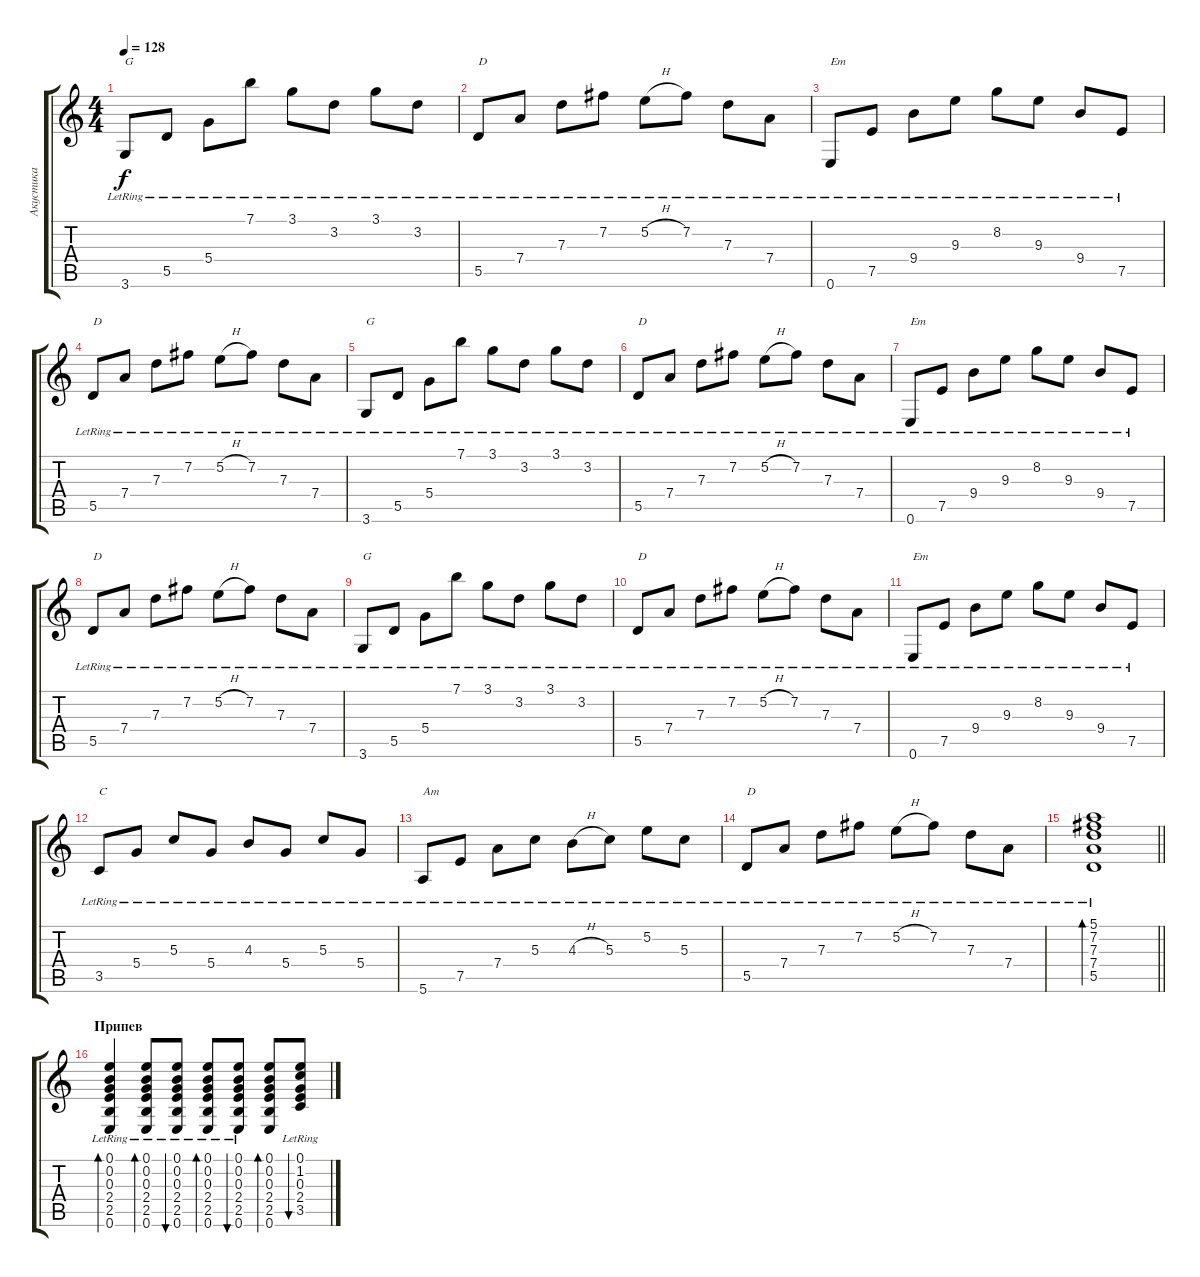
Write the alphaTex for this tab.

\track ("Акустика" "Акустика") {instrument acousticguitarsteel}
\staff {score tabs}
\tuning (E4 B3 G3 D3 A2 E2) {hide}
\ts (4 4)
\tempo 128
\clef g2
\ks c
3.6{lr}.8{txt "G" dy f} 5.5{lr}.8 5.4{lr}.8 7.1{lr}.8 3.1{lr}.8 3.2{lr}.8 3.1{lr}.8 3.2{lr}.8 |
5.5{lr}.8{txt "D"} 7.4{lr}.8 7.3{lr}.8 7.2{lr}.8 5.2{h lr}.8 7.2{lr}.8 7.3{lr}.8 7.4{lr}.8 |
0.6{lr}.8{txt "Em"} 7.5{lr}.8 9.4{lr}.8 9.3{lr}.8 8.2{lr}.8 9.3{lr}.8 9.4{lr}.8 7.5{lr}.8 |
5.5{lr}.8{txt "D"} 7.4{lr}.8 7.3{lr}.8 7.2{lr}.8 5.2{h lr}.8 7.2{lr}.8 7.3{lr}.8 7.4{lr}.8 |
3.6{lr}.8{txt "G"} 5.5{lr}.8 5.4{lr}.8 7.1{lr}.8 3.1{lr}.8 3.2{lr}.8 3.1{lr}.8 3.2{lr}.8 |
5.5{lr}.8{txt "D"} 7.4{lr}.8 7.3{lr}.8 7.2{lr}.8 5.2{h lr}.8 7.2{lr}.8 7.3{lr}.8 7.4{lr}.8 |
0.6{lr}.8{txt "Em"} 7.5{lr}.8 9.4{lr}.8 9.3{lr}.8 8.2{lr}.8 9.3{lr}.8 9.4{lr}.8 7.5{lr}.8 |
5.5{lr}.8{txt "D"} 7.4{lr}.8 7.3{lr}.8 7.2{lr}.8 5.2{h lr}.8 7.2{lr}.8 7.3{lr}.8 7.4{lr}.8 |
3.6{lr}.8{txt "G"} 5.5{lr}.8 5.4{lr}.8 7.1{lr}.8 3.1{lr}.8 3.2{lr}.8 3.1{lr}.8 3.2{lr}.8 |
5.5{lr}.8{txt "D"} 7.4{lr}.8 7.3{lr}.8 7.2{lr}.8 5.2{h lr}.8 7.2{lr}.8 7.3{lr}.8 7.4{lr}.8 |
0.6{lr}.8{txt "Em"} 7.5{lr}.8 9.4{lr}.8 9.3{lr}.8 8.2{lr}.8 9.3{lr}.8 9.4{lr}.8 7.5{lr}.8 |
3.5{lr}.8{txt "C"} 5.4{lr}.8 5.3{lr}.8 5.4{lr}.8 4.3{lr}.8 5.4{lr}.8 5.3{lr}.8 5.4{lr}.8 |
5.6{lr}.8{txt "Am"} 7.5{lr}.8 7.4{lr}.8 5.3{lr}.8 4.3{h lr}.8 5.3{lr}.8 5.2{lr}.8 5.3{lr}.8 |
5.5{lr}.8{txt "D"} 7.4{lr}.8 7.3{lr}.8 7.2{lr}.8 5.2{h lr}.8 7.2{lr}.8 7.3{lr}.8 7.4{lr}.8 |
\barLineRight lightlight
(5.1{lr} 7.2{lr} 7.3{lr} 7.4{lr} 5.5{lr}).1{bd 240} |
\section ("" "Припев")
(0.1{lr} 0.2{lr} 0.3{lr} 2.4{lr} 2.5{lr} 0.6{lr}).4{bd 120} (0.1{lr} 0.2{lr} 0.3{lr} 2.4{lr} 2.5{lr} 0.6{lr}).8{bd 60} (0.1{lr} 0.2{lr} 0.3{lr} 2.4{lr} 2.5{lr} 0.6{lr}).8{bu 60} (0.1{lr} 0.2{lr} 0.3{lr} 2.4{lr} 2.5{lr} 0.6{lr}).8{bd 60} (0.1{lr} 0.2{lr} 0.3{lr} 2.4{lr} 2.5{lr} 0.6{lr}).8{bu 60} (0.1 0.2 0.3 2.4 2.5 0.6).8{bd 60} (0.1{lr} 1.2{lr} 0.3{lr} 2.4{lr} 3.5{lr}).8{bu 60}
